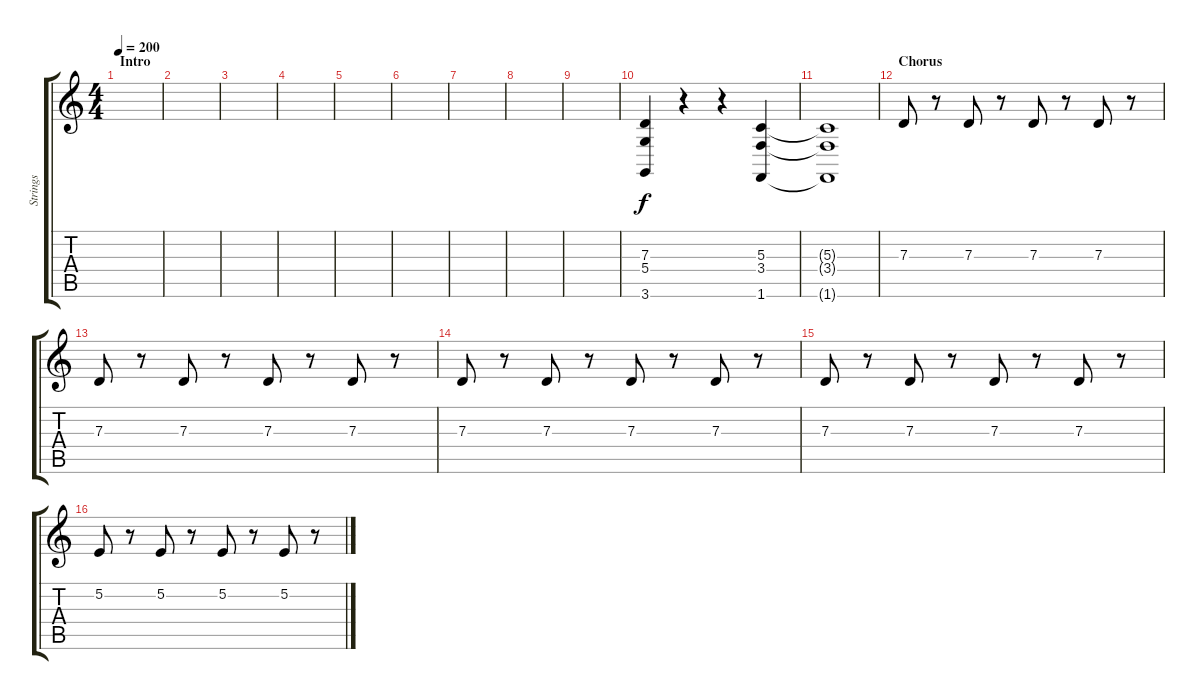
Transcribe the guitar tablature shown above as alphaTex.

\track ("Strings" "Strings") {instrument violin}
\staff {score tabs}
\tuning (E4 B3 G3 D3 A2 E2) {hide}
\ts (4 4)
\section ("" "Intro")
\tempo 200
\clef g2
\ks c
|
|
|
|
|
|
|
|
|
(7.3 5.4 3.6).4 r.4 r.4 (5.3 3.4 1.6).4 |
(5.3{t} 3.4{t} 1.6{t}).1 |
\section ("" "Chorus")
7.3.8 r.8 7.3.8 r.8 7.3.8 r.8 7.3.8 r.8 |
7.3.8 r.8 7.3.8 r.8 7.3.8 r.8 7.3.8 r.8 |
7.3.8 r.8 7.3.8 r.8 7.3.8 r.8 7.3.8 r.8 |
7.3.8 r.8 7.3.8 r.8 7.3.8 r.8 7.3.8 r.8 |
5.2.8 r.8 5.2.8 r.8 5.2.8 r.8 5.2.8 r.8
